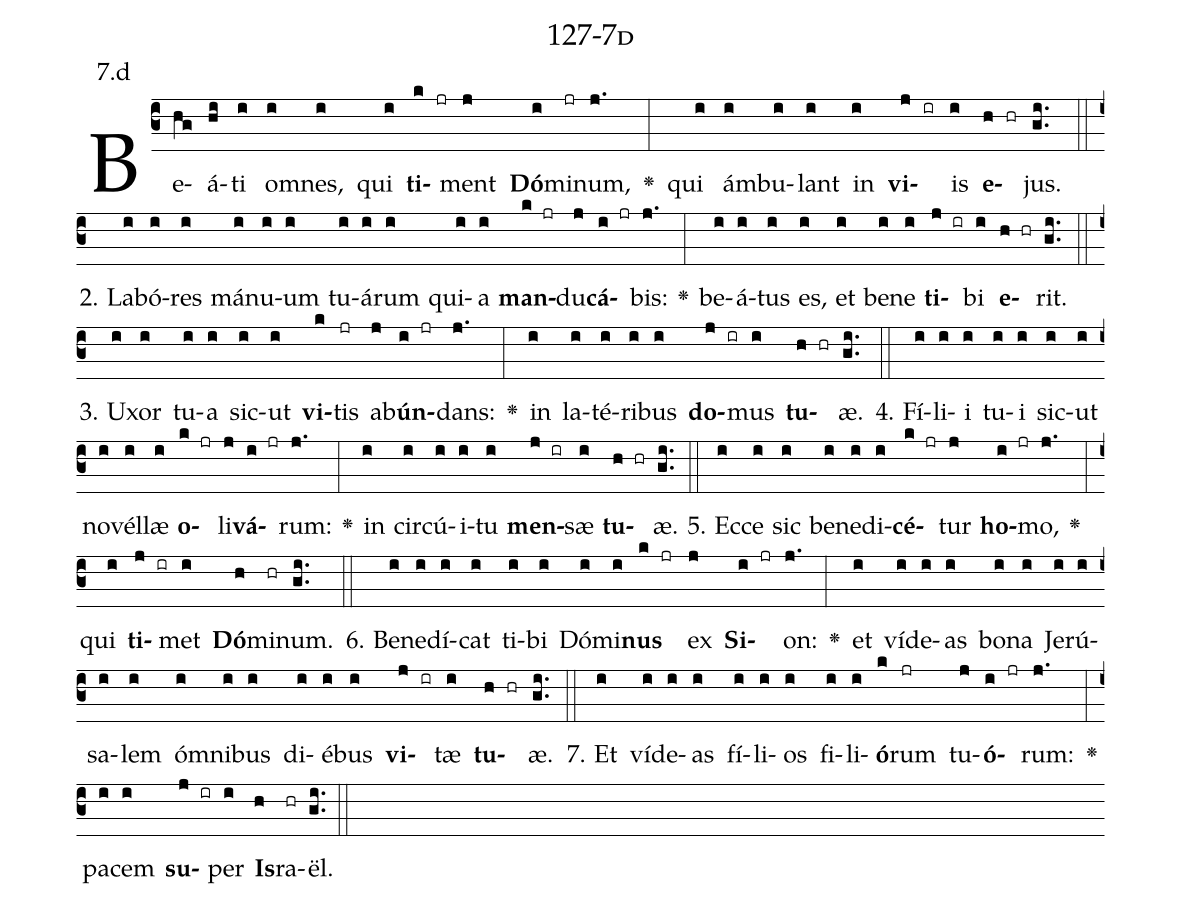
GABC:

name: 127-7d;
annotation: 7.d;
%%
(c3)Be(hg)á(hi)ti(i) om(i)nes,(i) qui(i) <b>ti</b>(k jr)ment(j) <b>Dó</b>(i)mi(jr)num,(j.) <v>\greheightstar</v>(:) qui(i) ám(i)bu(i)lant(i) in(i) <b>vi</b>(j ir)is(i) <b>e</b>(h hr)jus.(gi..) (::)
2. La(i)bó(i)res(i) má(i)nu(i)um(i) tu(i)á(i)rum(i) qui(i)a(i) <b>man</b>(k jr)du(j)<b>cá</b>(i jr)bis:(j.) <v>\greheightstar</v>(:) be(i)á(i)tus(i) es,(i) et(i) be(i)ne(i) <b>ti</b>(j ir)bi(i) <b>e</b>(h hr)rit.(gi..) (::)
3. U(i)xor(i) tu(i)a(i) sic(i)ut(i) <b>vi</b>(k)tis(jr) ab(j)<b>ún</b>(i jr)dans:(j.) <v>\greheightstar</v>(:) in(i) la(i)té(i)ri(i)bus(i) <b>do</b>(j ir)mus(i) <b>tu</b>(h hr)æ.(gi..) (::)
4. Fí(i)li(i)i(i) tu(i)i(i) sic(i)ut(i) no(i)vél(i)læ(i) <b>o</b>(k jr)li(j)<b>vá</b>(i jr)rum:(j.) <v>\greheightstar</v>(:) in(i) cir(i)cú(i)i(i)tu(i) <b>men</b>(j ir)sæ(i) <b>tu</b>(h hr)æ.(gi..) (::)
5. Ec(i)ce(i) sic(i) be(i)ne(i)di(i)<b>cé</b>(k jr)tur(j) <b>ho</b>(i jr)mo,(j.) <v>\greheightstar</v>(:) qui(i) <b>ti</b>(j ir)met(i) <b>Dó</b>(h)mi(hr)num.(gi..) (::)
6. Be(i)ne(i)dí(i)cat(i) ti(i)bi(i) Dó(i)mi(i)<b>nus</b>(k jr) ex(j) <b>Si</b>(i jr)on:(j.) <v>\greheightstar</v>(:) et(i) ví(i)de(i)as(i) bo(i)na(i) Je(i)rú(i)sa(i)lem(i) óm(i)ni(i)bus(i) di(i)é(i)bus(i) <b>vi</b>(j ir)tæ(i) <b>tu</b>(h hr)æ.(gi..) (::)
7. Et(i) ví(i)de(i)as(i) fí(i)li(i)os(i) fi(i)li(i)<b>ó</b>(k)rum(jr) tu(j)<b>ó</b>(i jr)rum:(j.) <v>\greheightstar</v>(:) pa(i)cem(i) <b>su</b>(j ir)per(i) <b>Is</b>(h)ra(hr)ël.(gi..) (::)
